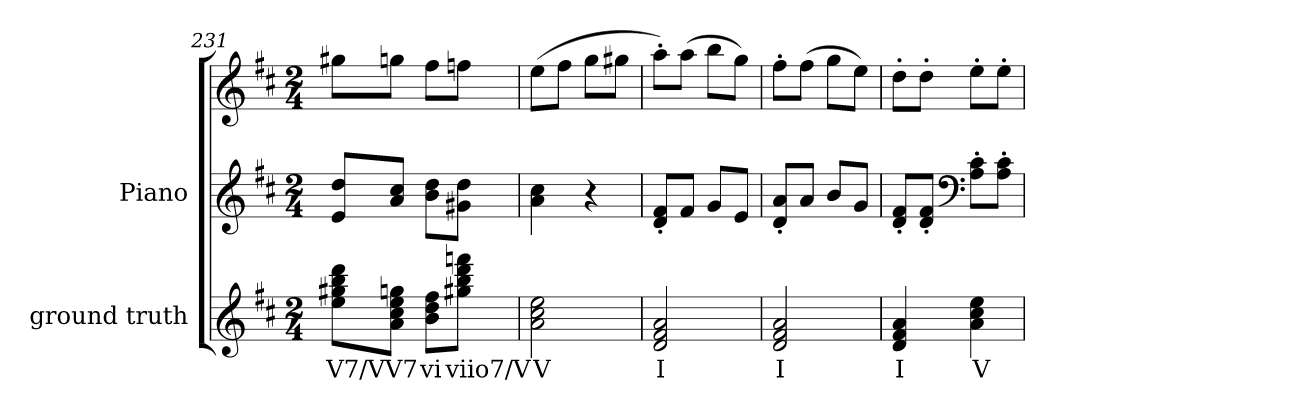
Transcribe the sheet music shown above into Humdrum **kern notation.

**kern	**text	**kern	**kern
*part2	*part2	*part1	*part1
*staff3	*staff3	*staff2	*staff1
*I"ground truth	*	*I"Piano	*
*	*	*I'Pno.	*
*	*	*clefG2	*clefG2
*k[f#c#]	*	*k[f#c#]	*k[f#c#]
*D:	*	*D:	*D:
*M2/4	*	*M2/4	*M2/4
=231	=231	=231	=231
8ee 8gg#X 8bb 8dddL	V7/V	8e/ 8dd/L	8gg#X\L
8a 8cc# 8ee 8ggnJ	V7	8a/ 8cc#/J	8ggn\J
8b 8dd 8ff#L	vi	8b\ 8dd\L	8ff#\L
8gg#X 8bb 8ddd 8fffnJ	viio7/V	8g#X\ 8dd\J	8ffn\J
=232	=232	=232	=232
2a 2cc# 2ee	V	4a\ 4cc#\	(>8ee\L
.	.	.	8ff#\J
.	.	4r	8gg\L
.	.	.	8gg#X\J
=233	=233	=233	=233
2d 2f# 2a	I	8d/' 8f#/'L	8aa'\L)
.	.	8f#/J	(>8aa\J
.	.	8g/L	8bb\L
.	.	8e/J	8gg\J)
=234	=234	=234	=234
2d 2f# 2a	I	8d/' 8a/'L	8ff#'\L
.	.	8a/J	(>8ff#\J
.	.	8b/L	8gg\L
.	.	8g/J	8ee\J)
=235	=235	=235	=235
4d 4f# 4a	I	8d/' 8f#/'L	8dd'\L
.	.	8d/' 8f#/'J	8dd'\J
*	*	*clefF4	*
4a 4cc# 4ee	V	8A\' 8c#\'L	8ee'\L
.	.	8A\' 8c#\'J	8ee'\J
=	=	=	=
*-	*-	*-	*-
